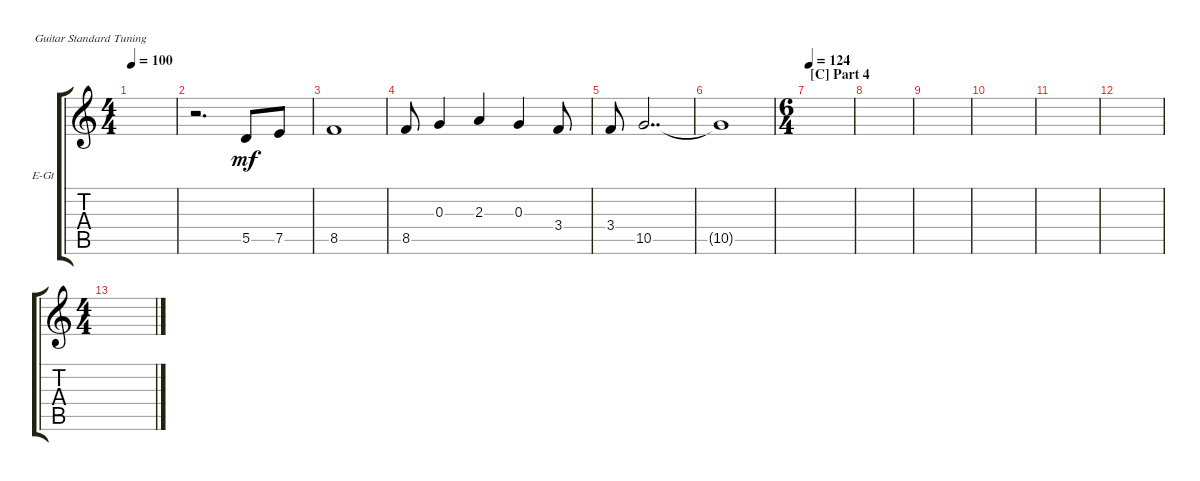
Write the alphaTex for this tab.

\bracketExtendMode groupsimilarinstruments
\firstSystemTrackNameOrientation horizontal
\otherSystemsTrackNameOrientation horizontal
\track ("Electric Guitar 2" "E-Gt") {instrument distortionguitar}
\staff {score tabs}
\tuning (E4 B3 G3 D3 A2 E2)
\ts (4 4)
\tempo 100
\clef g2
\ks c
|
r.2{d} 5.5.8{dy mf} 7.5.8 |
8.5.1 |
8.5.8 0.3.4 2.3.4 0.3.4 3.4.8 |
3.4.8 10.5.2{dd} |
10.5{t}.1 |
\ts (6 4)
\section ("C" "Part 4")
\tempo 124
|
|
|
|
|
|
\ts (4 4)
